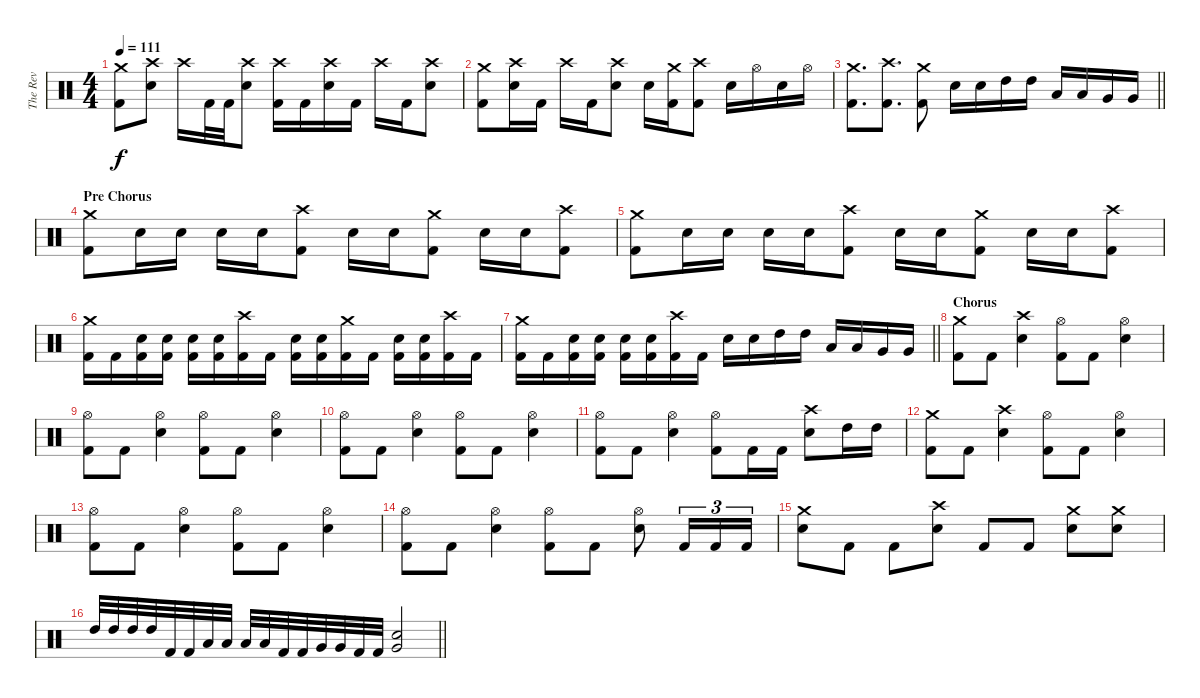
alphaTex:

\track ("The Rev" "The Rev") {instrument percussion}
\staff {score}
\articulation defaults
\ts (4 4)
\tempo 111
\clef neutral
\ks c
("Crash medium (hit)" "Kick (hit) 2").8{dy f} ("Crash high (hit)" "Snare (hit) 2").8 "Crash high (hit)".16 "Kick (hit) 2".32 "Kick (hit) 2".32 ("Crash high (hit)" "Snare (hit) 2").8 ("Crash high (hit)" "Kick (hit) 2").16 "Kick (hit) 2".16 ("Crash high (hit)" "Snare (hit) 2").16 "Kick (hit) 2".16 "Crash high (hit)".16 "Kick (hit) 2".16 ("Crash high (hit)" "Snare (hit) 2").8 |
("Crash medium (hit)" "Kick (hit) 2").8 ("Crash high (hit)" "Snare (hit) 2").16 "Kick (hit) 2".16 "Crash high (hit)".16 "Kick (hit) 2".16 ("Crash high (hit)" "Snare (hit) 2").8 "Snare (hit) 2".16 ("Crash medium (hit)" "Kick (hit) 2").16 ("Crash high (hit)" "Kick (hit) 2").8 "Snare (hit) 2".16 "Hi-Hat (open)".16 "Snare (hit) 2".16 "Hi-Hat (open)".16 |
\barLineRight lightlight
("Crash medium (hit)" "Kick (hit) 2").8{d} ("Crash high (hit)" "Kick (hit) 2").8{d} ("Crash medium (hit)" "Kick (hit) 2").8 "Snare (hit) 2".16 "Snare (hit) 2".16 "High Tom (hit)".16 "High Tom (hit)".16 "Low Tom (hit)".16 "Low Tom (hit)".16 "Very Low Tom (hit)".16 "Very Low Tom (hit)".16 |
\section ("" "Pre Chorus")
("Crash medium (hit)" "Kick (hit) 2").8 "Snare (hit) 2".16 "Snare (hit) 2".16 "Snare (hit) 2".16 "Snare (hit) 2".16 ("Crash high (hit)" "Kick (hit) 2").8 "Snare (hit) 2".16 "Snare (hit) 2".16 ("Crash medium (hit)" "Kick (hit) 2").8 "Snare (hit) 2".16 "Snare (hit) 2".16 ("Crash high (hit)" "Kick (hit) 2").8 |
("Crash medium (hit)" "Kick (hit) 2").8 "Snare (hit) 2".16 "Snare (hit) 2".16 "Snare (hit) 2".16 "Snare (hit) 2".16 ("Crash high (hit)" "Kick (hit) 2").8 "Snare (hit) 2".16 "Snare (hit) 2".16 ("Crash medium (hit)" "Kick (hit) 2").8 "Snare (hit) 2".16 "Snare (hit) 2".16 ("Crash high (hit)" "Kick (hit) 2").8 |
("Crash medium (hit)" "Kick (hit) 2").16 "Kick (hit) 2".16 ("Snare (hit) 2" "Kick (hit) 2").16 ("Snare (hit) 2" "Kick (hit) 2").16 ("Snare (hit) 2" "Kick (hit) 2").16 ("Snare (hit) 2" "Kick (hit) 2").16 ("Crash high (hit)" "Kick (hit) 2").16 "Kick (hit) 2".16 ("Snare (hit) 2" "Kick (hit) 2").16 ("Snare (hit) 2" "Kick (hit) 2").16 ("Crash medium (hit)" "Kick (hit) 2").16 "Kick (hit) 2".16 ("Snare (hit) 2" "Kick (hit) 2").16 ("Snare (hit) 2" "Kick (hit) 2").16 ("Crash high (hit)" "Kick (hit) 2").16 "Kick (hit) 2".16 |
\barLineRight lightlight
("Crash medium (hit)" "Kick (hit) 2").16 "Kick (hit) 2".16 ("Snare (hit) 2" "Kick (hit) 2").16 ("Snare (hit) 2" "Kick (hit) 2").16 ("Snare (hit) 2" "Kick (hit) 2").16 ("Snare (hit) 2" "Kick (hit) 2").16 ("Crash high (hit)" "Kick (hit) 2").16 "Kick (hit) 2".16 "Snare (hit) 2".16 "Snare (hit) 2".16 "High Tom (hit)".16 "High Tom (hit)".16 "Low Tom (hit)".16 "Low Tom (hit)".16 "Very Low Tom (hit)".16 "Very Low Tom (hit)".16 |
\section ("" "Chorus")
("Crash medium (hit)" "Kick (hit) 2").8 "Kick (hit) 2".8 ("Crash high (hit)" "Snare (hit) 2").4 ("Hi-Hat (open)" "Kick (hit) 2").8 "Kick (hit) 2".8 ("Hi-Hat (open)" "Snare (hit) 2").4 |
("Hi-Hat (open)" "Kick (hit) 2").8 "Kick (hit) 2".8 ("Hi-Hat (open)" "Snare (hit) 2").4 ("Hi-Hat (open)" "Kick (hit) 2").8 "Kick (hit) 2".8 ("Hi-Hat (open)" "Snare (hit) 2").4 |
("Hi-Hat (open)" "Kick (hit) 2").8 "Kick (hit) 2".8 ("Hi-Hat (open)" "Snare (hit) 2").4 ("Hi-Hat (open)" "Kick (hit) 2").8 "Kick (hit) 2".8 ("Hi-Hat (open)" "Snare (hit) 2").4 |
("Hi-Hat (open)" "Kick (hit) 2").8 "Kick (hit) 2".8 ("Hi-Hat (open)" "Snare (hit) 2").4 ("Hi-Hat (open)" "Kick (hit) 2").8 "Kick (hit) 2".16 "Kick (hit) 2".16 ("Crash high (hit)" "Snare (hit) 2").8 "High Tom (hit)".16 "High Tom (hit)".16 |
("Crash medium (hit)" "Kick (hit) 2").8 "Kick (hit) 2".8 ("Crash high (hit)" "Snare (hit) 2").4 ("Hi-Hat (open)" "Kick (hit) 2").8 "Kick (hit) 2".8 ("Hi-Hat (open)" "Snare (hit) 2").4 |
("Hi-Hat (open)" "Kick (hit) 2").8 "Kick (hit) 2".8 ("Hi-Hat (open)" "Snare (hit) 2").4 ("Hi-Hat (open)" "Kick (hit) 2").8 "Kick (hit) 2".8 ("Hi-Hat (open)" "Snare (hit) 2").4 |
("Hi-Hat (open)" "Kick (hit) 2").8 "Kick (hit) 2".8 ("Hi-Hat (open)" "Snare (hit) 2").4 ("Hi-Hat (open)" "Kick (hit) 2").8 "Kick (hit) 2".8 ("Hi-Hat (open)" "Snare (hit) 2").8 "Kick (hit) 2".16{tu (3 2)} "Kick (hit) 2".16{tu (3 2)} "Kick (hit) 2".16{tu (3 2)} |
("Crash medium (hit)" "Snare (hit) 2").8 "Kick (hit) 2".8 "Kick (hit) 2".8 ("Crash high (hit)" "Snare (hit) 2").8 "Kick (hit) 2".8 "Kick (hit) 2".8 ("Crash medium (hit)" "Snare (hit) 2").8 ("Crash medium (hit)" "Snare (hit) 2").8 |
\barLineRight lightlight "High Tom (hit)".32 "High Tom (hit)".32 "High Tom (hit)".32 "High Tom (hit)".32 "Kick (hit) 2".32 "Kick (hit) 2".32 "Low Tom (hit)".32 "Low Tom (hit)".32 "Low Tom (hit)".32 "Low Tom (hit)".32 "Kick (hit) 2".32 "Kick (hit) 2".32 "Very Low Tom (hit)".32 "Very Low Tom (hit)".32 "Kick (hit) 2".32 "Kick (hit) 2".32
("Snare (hit) 2" "Very Low Tom (hit)").2
